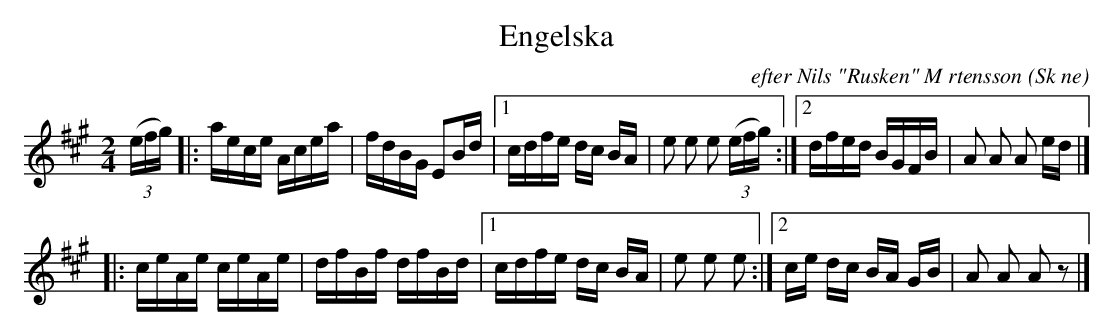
X:1
T:Engelska
C:efter Nils "Rusken" M rtensson
O:Sk ne
M:2/4
L:1/16
K:A
(3(efg) |: aece Acea | fdBG E2Bd |[1 cdfe dc BA | e2 e2 e2  (3(efg) :|[2 dfed BGFB | A2 A2 A2 ed |]
|: ceAe ceAe | dfBf dfBd |[1 cdfe dc BA | e2 e2 e2 :|[2 ce dc BA GB | A2 A2 A2 z2 |]
